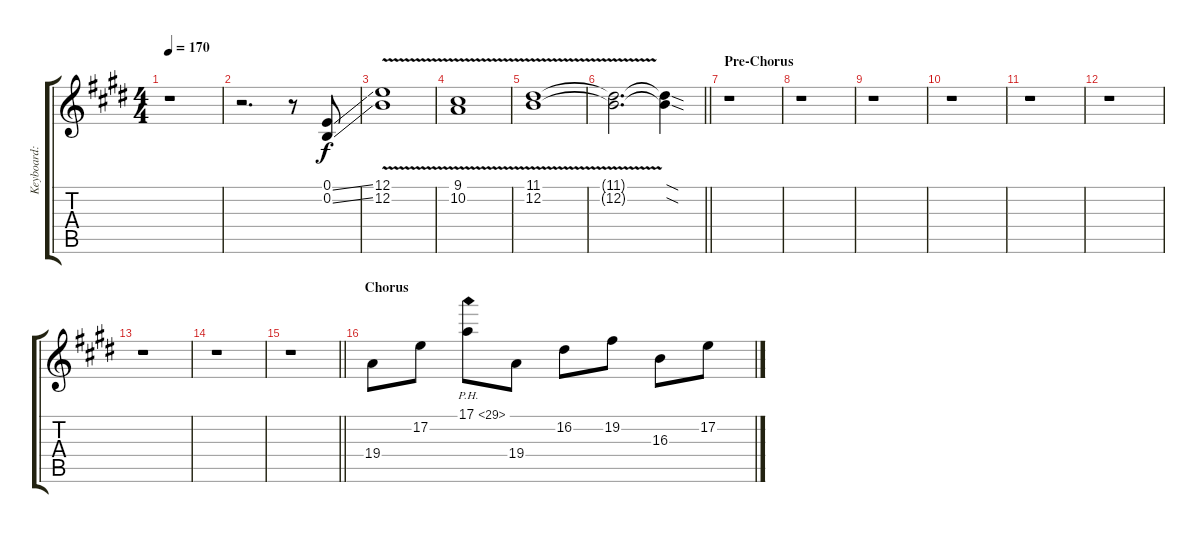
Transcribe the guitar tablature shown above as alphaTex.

\track ("Keyboard: Tsugumi Kotobuki" "Keyboard: ") {instrument pad7halo}
\staff {score tabs}
\tuning (E4 B3 G3 D3 A2 E2) {hide}
\ts (4 4)
\tempo 170
\clef g2
\ks e
r.1{dy f} |
r.2{d} r.8{instrument fx8scifi} (0.1{ss} 0.2{ss}).8 |
(12.1 12.2{v}).1 |
(9.1 10.2{v}).1 |
(11.1 12.2{v}).1 |
\barLineRight lightlight
(11.1{t} 12.2{t}).2{d} (11.1{sod t} 12.2{sod t}).4 |
\section ("" "Pre-Chorus")
r.1 |
r.1 |
r.1 |
r.1 |
r.1 |
r.1 |
r.1 |
r.1 |
\barLineRight lightlight
r.1 |
\section ("" "Chorus")
19.4.8{instrument pad7halo} 17.2.8 17.1{ph 12}.8 19.4.8 16.2.8 19.2.8 16.3.8 17.2.8
